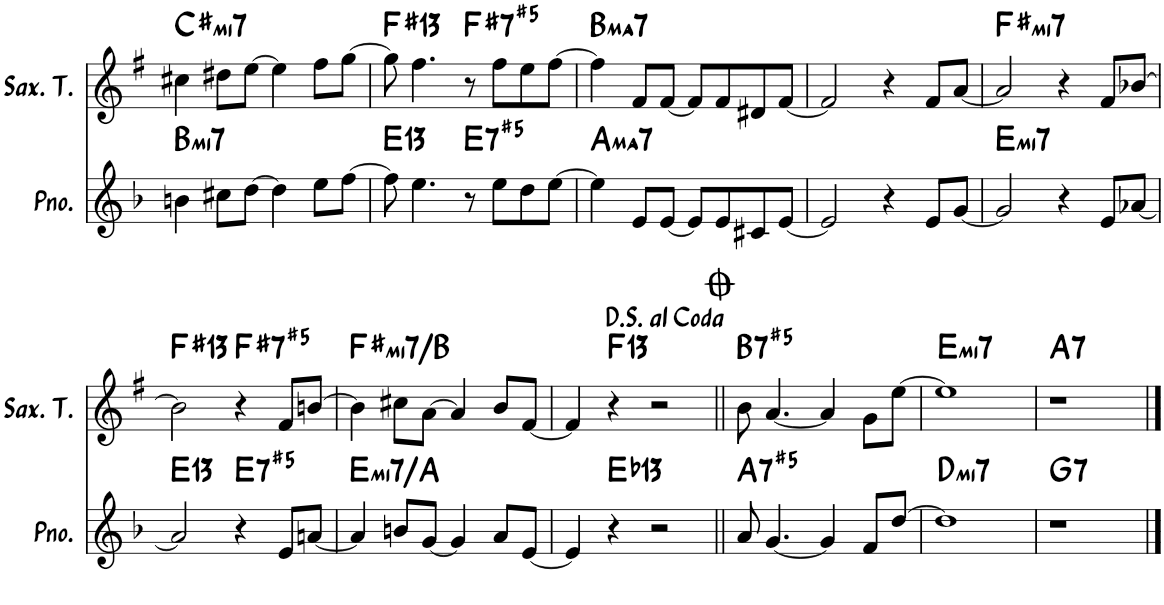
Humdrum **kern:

**kern	**harte	**kern	**harte
*part2	*part2	*part1	*part1
*staff2	*	*staff1	*
*I"Piano	*	*I"Saxophone Ténor	*
*I'Pno.	*	*I'Sax. T.	*
!!LO:PB:g=z
*clefG2	*	*clefG2	*
*	*	*Trd8c14	*
*k[b-]	*	*k[f#]	*
*M4/4	*	*M4/4	*
=27	=27	=27	=27
!	!LO:H:kt=mi7	!	!LO:H:kt=mi7
4bn\	B:min7	4cc#X\	C#:min7
8cc#X\L	.	8dd#X\L	.
[8dd\J	.	[8ee\J	.
4dd\]	.	4ee\]	.
8ee\L	.	8ff#\L	.
[8ff\J	.	[8gg\J	.
=28	=28	=28	=28
!	!LO:H:kt=13	!	!LO:H:kt=13
8ff\]	E:9(11,13)	8gg\]	F#:9(11,13)
4.ee\	.	4.ff#\	.
!	!LO:H:kt=7	!	!LO:H:kt=7
8r	E:(3,#5,b7)	8r	F#:(3,#5,b7)
8ee\L	.	8ff#\L	.
8dd\	.	8ee\	.
[8ee\J	.	[8ff#\J	.
=29	=29	=29	=29
!	!LO:H:kt=ma7	!	!LO:H:kt=ma7
4ee\]	A:maj7	4ff#\]	B:maj7
8e/L	.	8f#/L	.
[8e/J	.	[8f#/J	.
8e/L]	.	8f#/L]	.
8e/	.	8f#/	.
8c#X/	.	8d#X/	.
[8e/J	.	[8f#/J	.
=30	=30	=30	=30
2e/]	.	2f#/]	.
4r	.	4r	.
8e/L	.	8f#/L	.
[8g/J	.	[8a/J	.
=31	=31	=31	=31
!	!LO:H:kt=mi7	!	!LO:H:kt=mi7
2g/]	E:min7	2a/]	F#:min7
4r	.	4r	.
8e/L	.	8f#/L	.
[8a-X/J	.	[8b-X/J	.
!!LO:LB:g=z
=32	=32	=32	=32
!	!LO:H:kt=13	!	!LO:H:kt=13
2a-/]	E:9(11,13)	2b-\]	F#:9(11,13)
!	!LO:H:kt=7	!	!LO:H:kt=7
4r	E:(3,#5,b7)	4r	F#:(3,#5,b7)
8e/L	.	8f#/L	.
[8an/J	.	[8bn/J	.
=33	=33	=33	=33
!	!LO:H:kt=mi7	!	!LO:H:kt=mi7
4a/]	E:min7/4	4b\]	F#:min7/4
8bn/L	.	8cc#X\L	.
[8g/J	.	[8a\J	.
4g/]	.	4a/]	.
8a/L	.	8b/L	.
[8e/J	.	[8f#/J	.
=34	=34	=34	=34
4e/]	.	4f#/]	.
!	!LO:H:kt=13	!	!LO:H:kt=13
4r	Eb:9(11,13)	4r	F:9(11,13)
2r	.	2r	.
=35||	=35||	=35||	=35||
!	!LO:H:kt=7	!	!LO:H:kt=7
8a/	A:(3,#5,b7)	8b\	B:(3,#5,b7)
[4.g/	.	[4.a/	.
4g/]	.	4a/]	.
8f/L	.	8g\L	.
[8dd/J	.	[8ee\J	.
=36	=36	=36	=36
!	!LO:H:kt=mi7	!	!LO:H:kt=mi7
1dd]	D:min7	1ee]	E:min7
=37	=37	=37	=37
!	!LO:H:kt=7	!	!LO:H:kt=7
1r	G:7	1r	A:7
==	==	==	==
*-	*-	*-	*-
